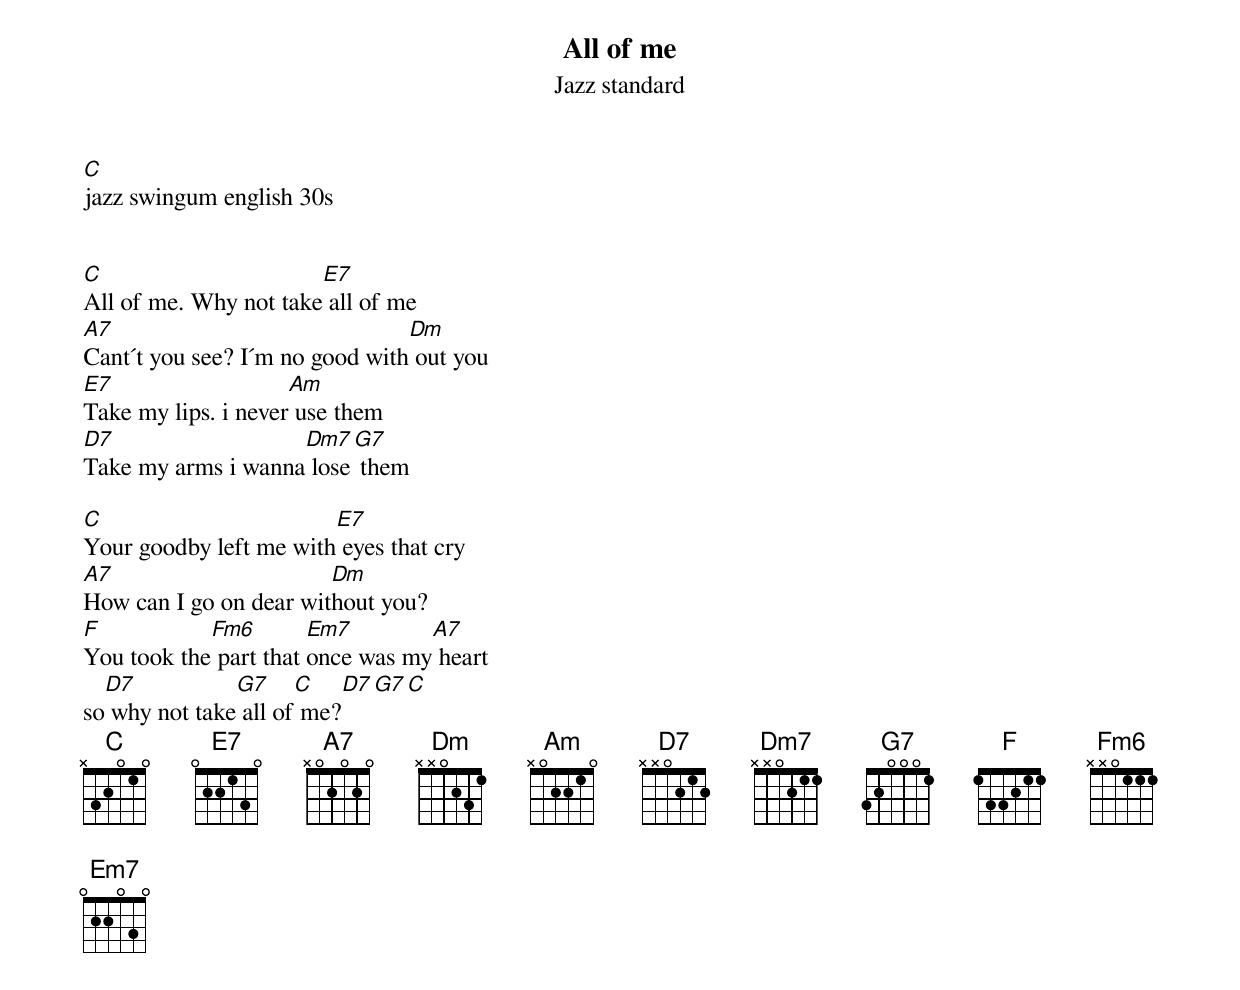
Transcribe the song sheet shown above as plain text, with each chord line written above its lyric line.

All of me
Jazz standard
C
jazz swingum english 30s


C                      E7
All of me. Why not take all of me
A7                              Dm
Cant´t you see? I´m no good with out you
E7                   Am
Take my lips. i never use them
D7                  Dm7  G7
Take my arms i wanna lose them

C                       E7
Your goodby left me with eyes that cry
A7                      Dm
How can I go on dear without you?
F           Fm6        Em7        A7
You took the part that once was my heart
  D7           G7     C    D7 G7 C
so why not take all of me?
